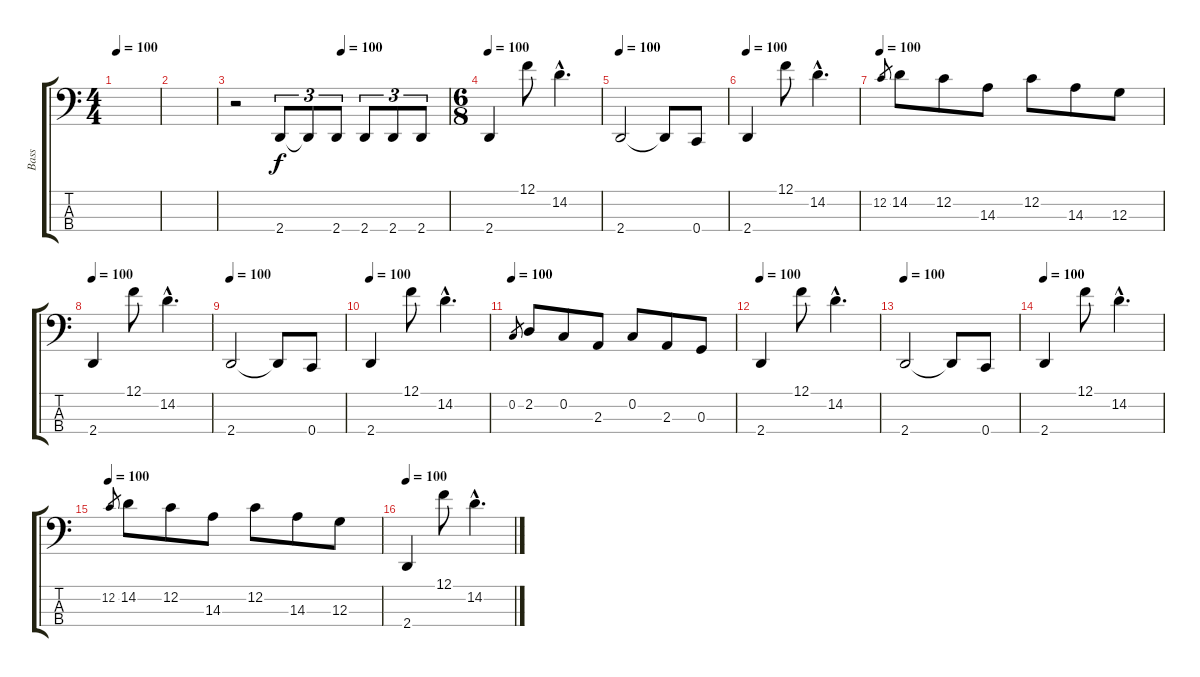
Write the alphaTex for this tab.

\track ("Bass" "Bass") {instrument electricbasspick}
\staff {score tabs}
\tuning (F2 C2 G1 C1) {hide}
\ts (4 4)
\tempo 100
\clef f4
\ks c
|
|
\tempo (100 0.5)
r.2 2.4.8{tu (3 2)} 2.4{t}.8{tu (3 2)} 2.4.8{tu (3 2)} 2.4.8{tu (3 2)} 2.4.8{tu (3 2)} 2.4.8{tu (3 2)} |
\ts (6 8)
\tempo 100
2.4.4 12.1.8 14.2{hac}.4{d} |
\tempo 100
2.4.2 2.4{t}.8 0.4.8 |
\tempo 100
2.4.4 12.1.8 14.2{hac}.4{d} |
\tempo 100
12.2.8{gr} 14.2.8 12.2.8 14.3.8 12.2.8 14.3.8 12.3.8 |
\tempo 100
2.4.4 12.1.8 14.2{hac}.4{d} |
\tempo 100
2.4.2 2.4{t}.8 0.4.8 |
\tempo 100
2.4.4 12.1.8 14.2{hac}.4{d} |
\tempo 100
0.2.8{gr} 2.2.8 0.2.8 2.3.8 0.2.8 2.3.8 0.3.8 |
\tempo 100
2.4.4 12.1.8 14.2{hac}.4{d} |
\tempo 100
2.4.2 2.4{t}.8 0.4.8 |
\tempo 100
2.4.4 12.1.8 14.2{hac}.4{d} |
\tempo 100
12.2.8{gr} 14.2.8 12.2.8 14.3.8 12.2.8 14.3.8 12.3.8 |
\tempo 100
2.4.4 12.1.8 14.2{hac}.4{d}
